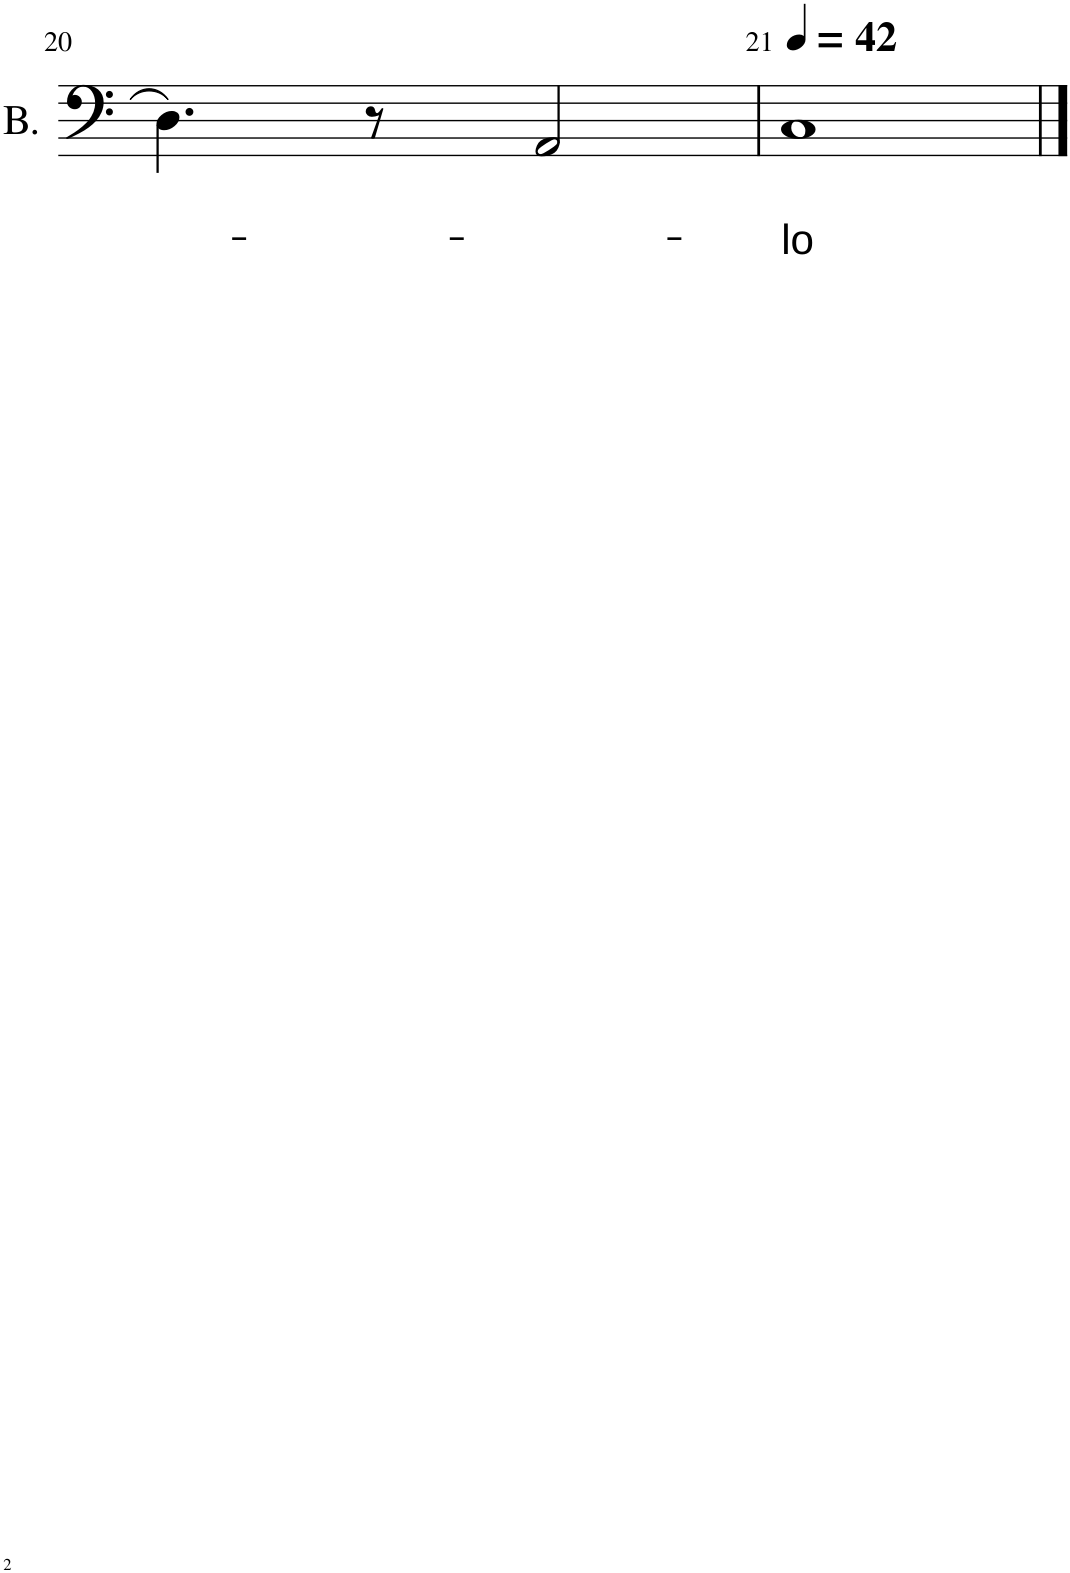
**kern	**text	**text
*part1	*part1	*part1
*staff1	*staff1	*staff1
*I"Basse	*	*
*I'B.	*	*
!!LO:PB:g=z
*clefF4	*	*
*k[]	*	*
*M4/4	*	*
=20	=20	=20
4.D\	.	.
8r	.	.
2AA/	.	.
=21	=21	=21
*MM42	*	*
!	!	!LO:LY:b
1C	.	lo
==	==	==
*-	*-	*-
